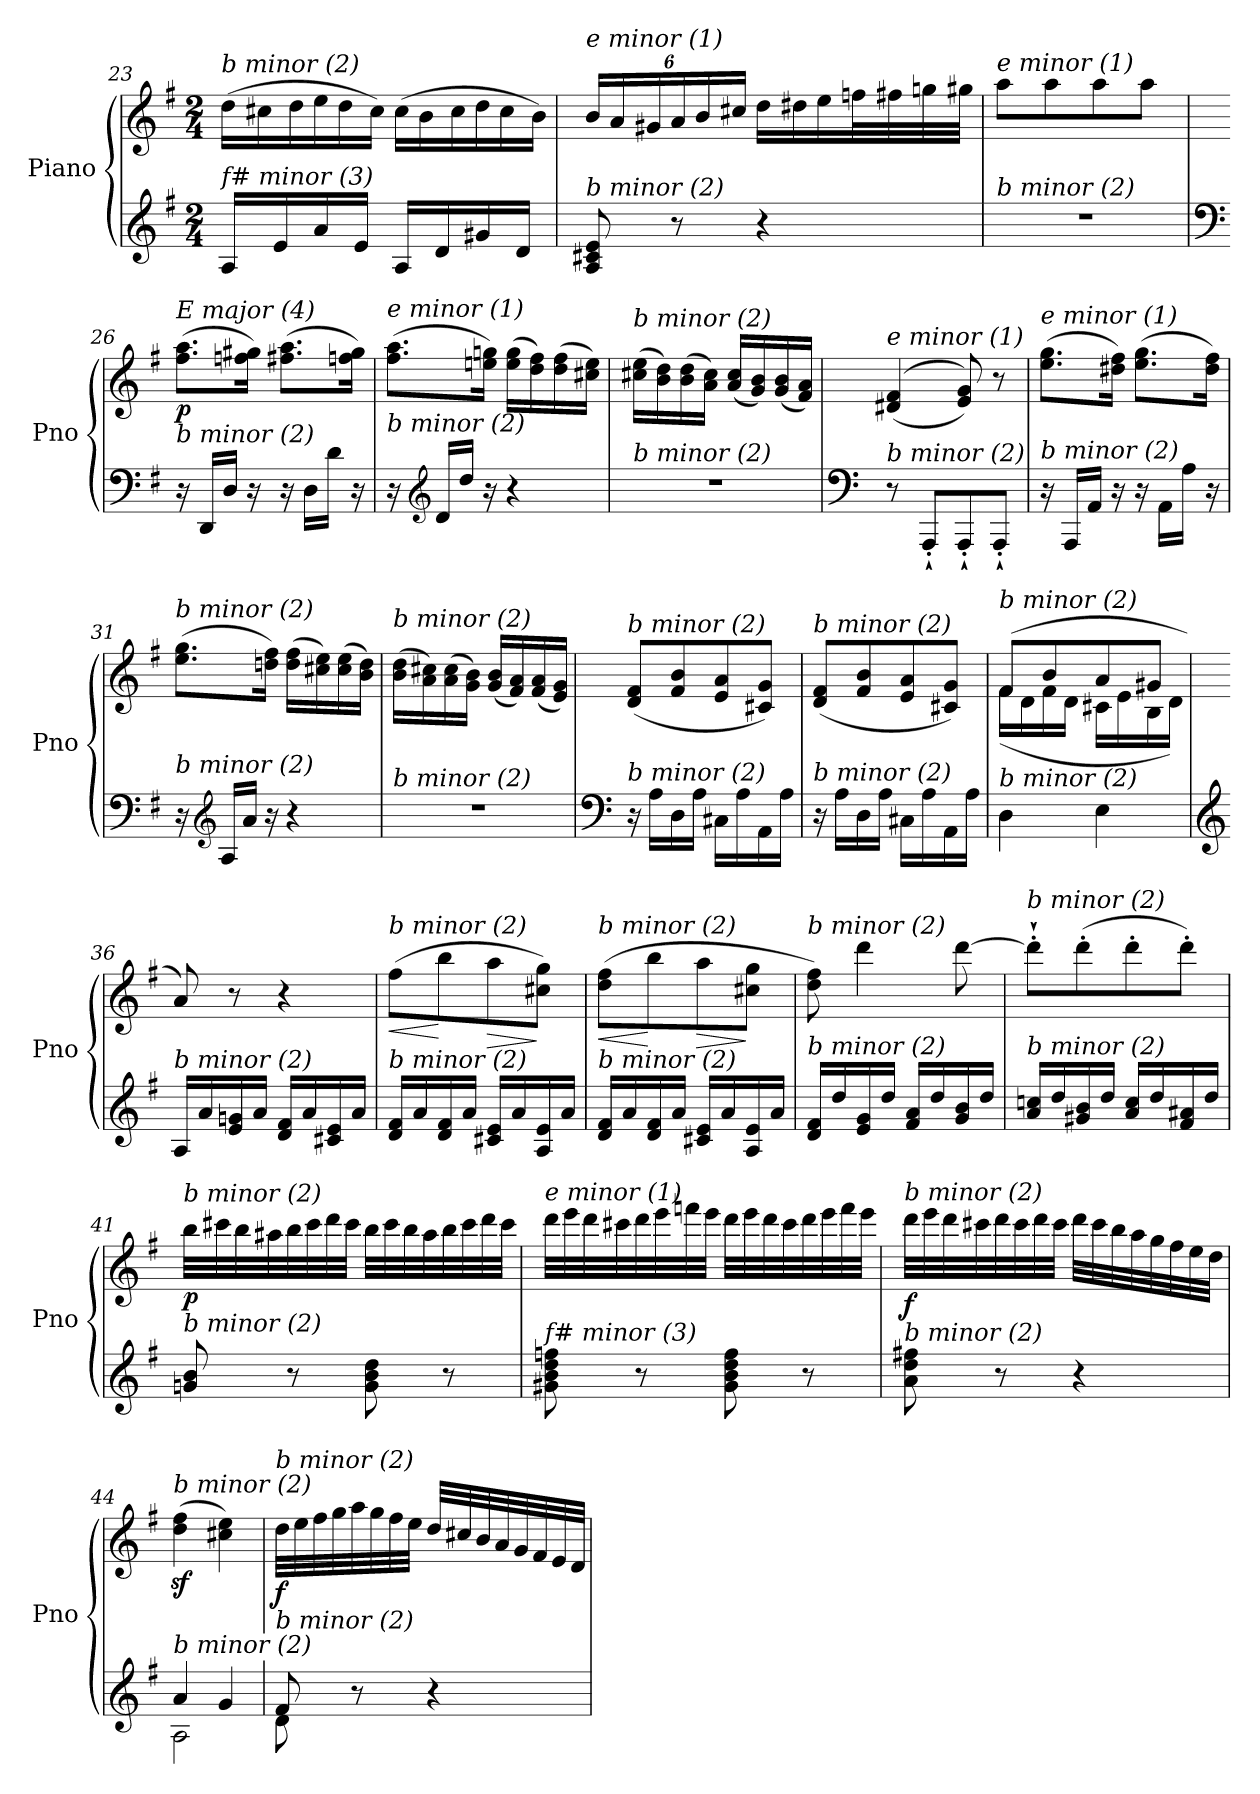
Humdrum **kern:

**kern	**kern	**dynam
*part1	*part1	*part1
*staff2	*staff1	*staff1/2
*I"Piano	*	*
*I'Pno	*	*
*clefG2	*clefG2	*
*k[f#]	*k[f#]	*
*M2/4	*M2/4	*
*	*Xtuplet	*
=23	=23	=23
!	!LO:TX:i:t=b minor (2)	!
!LO:TX:i:t=f# minor (3)	!	!
16A/LL	(24dd\LL	.
.	24cc#X\	.
16e/	.	.
.	24dd\	.
16a/	24ee\	.
.	24dd\	.
16e/JJ	.	.
.	24cc#\JJ)	.
16A/LL	(24cc#\LL	.
.	24b\	.
16d/	.	.
.	24cc#\	.
16g#X/	24dd\	.
.	24cc#\	.
16d/JJ	.	.
.	24b\JJ)	.
=24	=24	=24
*	*tuplet	*
*	*Xbrackettup	*
!	!LO:TX:i:t=e minor (1)	!
!LO:TX:i:t=b minor (2)	!	!
8A/ 8c#X/ 8e/	24b/LL	.
.	24a/	.
.	24g#X/	.
8r	24a/	.
.	24b/	.
.	24cc#X/JJ	.
*	*Xtuplet	*
4r	24dd\LL	.
.	24dd#X\	.
.	24ee\	.
.	32ffn\L	.
.	32ff#X\	.
.	32ggn\	.
.	32gg#X\JJJ	.
=25	=25	=25
!	!LO:TX:i:t=e minor (1)	!
!LO:TX:i:t=b minor (2)	!	!
2r	8aa\L	.
.	8aa\	.
.	8aa\	.
.	8aa\J	.
!!LO:LB:g=z
=26	=26	=26
*clefF4	*	*
!	!LO:TX:i:t=E major (4)	!
!LO:TX:i:t=b minor (2)	!	!
!	!	!LO:DY:b
16r	(8.ff#\ 8.aa\L	p
16DD/LL	.	.
16D/JJ	.	.
16r	16ffni\ 16gg#X\Jk)	.
16r	(8.ff#\ 8.aa\L	.
16D\LL	.	.
16d\JJ	.	.
16r	16ffni\ 16gg#\Jk)	.
=27	=27	=27
!	!LO:TX:i:t=e minor (1)	!
!LO:TX:i:t=b minor (2)	!	!
16r	(8.ff#\ 8.aa\L	.
*clefG2	*	*
16d/LL	.	.
16dd/JJ	.	.
16r	16een\ 16ggn\Jk)	.
4r	(16ee\ 16gg\LL	.
.	16dd\ 16ff#\)	.
.	(16dd\ 16ff#\	.
.	16cc#X\ 16ee\JJ)	.
=28	=28	=28
!	!LO:TX:i:t=b minor (2)	!
!LO:TX:i:t=b minor (2)	!	!
2r	(16cc#X\ 16ee\LL	.
.	16b\ 16dd\)	.
.	(16b\ 16dd\	.
.	16a\ 16cc#\JJ)	.
.	(16a/ 16cc#/LL	.
.	16g/ 16b/)	.
.	(16g/ 16b/	.
.	16f#/ 16a/JJ)	.
=29	=29	=29
*clefF4	*	*
!	!LO:TX:i:t=e minor (1)	!
!LO:TX:i:t=b minor (2)	!	!
8r	(>(4d#X/ 4f#/	.
8AAA`'/L	.	.
8AAA`'/	8e/ 8g/))	.
8AAA`'/J	8r	.
=30	=30	=30
!	!LO:TX:i:t=e minor (1)	!
!LO:TX:i:t=b minor (2)	!	!
16r	(8.ee\ 8.gg\L	.
16AAA/LL	.	.
16AA/JJ	.	.
16r	16dd#X\ 16ff#\Jk)	.
16r	(8.ee\ 8.gg\L	.
16AA\LL	.	.
16A\JJ	.	.
16r	16dd#\ 16ff#\Jk)	.
!!LO:LB:g=z
=31	=31	=31
!	!LO:TX:i:t=b minor (2)	!
!LO:TX:i:t=b minor (2)	!	!
16r	(8.ee\ 8.gg\L	.
*clefG2	*	*
16A/LL	.	.
16a/JJ	.	.
16r	16ddn\ 16ff#\Jk)	.
4r	(16dd\ 16ff#\LL	.
.	16cc#X\ 16ee\)	.
.	(16cc#\ 16ee\	.
.	16b\ 16dd\JJ)	.
!!LO:LB:g=z
=32	=32	=32
!	!LO:TX:i:t=b minor (2)	!
!LO:TX:i:t=b minor (2)	!	!
2r	(16b\ 16dd\LL	.
.	16a\ 16cc#X\)	.
.	(16a\ 16cc#\	.
.	16g\ 16b\JJ)	.
.	(16g/ 16b/LL	.
.	16f#/ 16a/)	.
.	(16f#/ 16a/	.
.	16e/ 16g/JJ)	.
=33	=33	=33
*clefF4	*	*
!	!LO:TX:i:t=b minor (2)	!
!LO:TX:i:t=b minor (2)	!	!
16r	(8d/ 8f#/L	.
16A\LL	.	.
16D\	8f#/ 8b/	.
16A\JJ	.	.
16C#X\LL	8e/ 8a/	.
16A\	.	.
16AA\	8c#X/ 8g/J)	.
16A\JJ	.	.
=34	=34	=34
!	!LO:TX:i:t=b minor (2)	!
!LO:TX:i:t=b minor (2)	!	!
16r	(8d/ 8f#/L	.
16A\LL	.	.
16D\	8f#/ 8b/	.
16A\JJ	.	.
16C#X\LL	8e/ 8a/	.
16A\	.	.
16AA\	8c#X/ 8g/J)	.
16A\JJ	.	.
=35	=35	=35
*	*^	*
!	!LO:TX:i:t=b minor (2)	!	!
!LO:TX:i:t=b minor (2)	!	!	!
4D\	(8f#/L	(16f#\LL	.
.	.	16d\	.
.	8b/	16f#\	.
.	.	16d\JJ	.
4E\	8a/	16c#X\LL	.
.	.	16e\	.
.	8g#X/J	16B\	.
.	.	16d\JJ)	.
*	*v	*v	*
=36	=36	=36
*clefG2	*	*
*	*^	*
!	!LO:TX:i:t=b minor (2)	!	!
!LO:TX:i:t=b minor (2)	!	!	!
*	*v	*v	*
16A/LL	8a/)	.
16a/	.	.
16e/ 16gn/	8r	.
16a/JJ	.	.
16d/ 16f#/LL	4r	.
16a/	.	.
16c#X/ 16e/	.	.
16a/JJ	.	.
!!LO:PB:g=z
=37	=37	=37
!	!LO:TX:i:t=b minor (2)	!
!LO:TX:i:t=b minor (2)	!	!
!	!	!LO:HP:b
16d/ 16f#/LL	(8ff#\L	<
16a/	.	.
16d/ 16f#/	8bb\	[
16a/JJ	.	.
!	!	!LO:HP:b
16c#X/ 16e/LL	8aa\	>
16a/	.	.
16A/ 16e/	8cc#X\ 8gg\J)	]
16a/JJ	.	.
=38	=38	=38
!	!LO:TX:i:t=b minor (2)	!
!LO:TX:i:t=b minor (2)	!	!
!	!	!LO:HP:b
16d/ 16f#/LL	(8dd\ 8ff#\L	<
16a/	.	.
16d/ 16f#/	8bb\	[
16a/JJ	.	.
!	!	!LO:HP:b
16c#X/ 16e/LL	8aa\	>
16a/	.	.
16A/ 16e/	8cc#X\ 8gg\J	]
16a/JJ	.	.
=39	=39	=39
!	!LO:TX:i:t=b minor (2)	!
!LO:TX:i:t=b minor (2)	!	!
!	!	!LO:DY:b
16d/ 16f#/LL	8dd\ 8ff#\)	other-dynamics
16dd/	.	.
16e/ 16g/	4ddd\	.
16dd/JJ	.	.
16f#/ 16a/LL	.	.
16dd/	.	.
16g/ 16b/	[8ddd\	.
16dd/JJ	.	.
=40	=40	=40
!	!LO:TX:i:t=b minor (2)	!
!LO:TX:i:t=b minor (2)	!	!
16a/ 16ccn/LL	8ddd`'\L]	.
16dd/	.	.
16g#X/ 16b/	(8ddd'\	.
16dd/JJ	.	.
16a/ 16cc/LL	8ddd'\	.
16dd/	.	.
16f#/ 16a#X/	8ddd'\J)	.
16dd/JJ	.	.
!!LO:LB:g=z
=41	=41	=41
!	!LO:TX:i:t=b minor (2)	!
!LO:TX:i:t=b minor (2)	!	!
!	!	!LO:DY:b
8gn/ 8b/	32bb\LLL	p
.	32ccc#X\	.
.	32bb\	.
.	32aa#X\	.
8r	32bb\	.
.	32ccc#\	.
.	32ddd\	.
.	32ccc#\JJJ	.
8g\ 8b\ 8dd\	32bb\LLL	.
.	32ccc#\	.
.	32bb\	.
.	32aa#\	.
8r	32bb\	.
.	32ccc#\	.
.	32ddd\	.
.	32ccc#\JJJ	.
=42	=42	=42
!	!LO:TX:i:t=e minor (1)	!
!LO:TX:i:t=f# minor (3)	!	!
8g#X\ 8b\ 8dd\ 8ffn\	32ddd\LLL	.
.	32eee\	.
.	32ddd\	.
.	32ccc#X\	.
!	!	!LO:DY:b
8r	32ddd\	other-dynamics
.	32eee\	.
.	32fffn\	.
.	32eee\JJJ	.
8g#\ 8b\ 8dd\ 8ff\	32ddd\LLL	.
.	32eee\	.
.	32ddd\	.
.	32ccc#\	.
8r	32ddd\	.
.	32eee\	.
.	32fff\	.
.	32eee\JJJ	.
!!LO:LB:g=z
=43	=43	=43
!	!LO:TX:i:t=b minor (2)	!
!LO:TX:i:t=b minor (2)	!	!
!	!	!LO:DY:b
8a\ 8dd\ 8ff#X\	32ddd\LLL	f
.	32eee\	.
.	32ddd\	.
.	32ccc#X\	.
8r	32ddd\	.
.	32ccc#\	.
.	32ddd\	.
.	32ccc#\JJJ	.
4r	32ddd\LLL	.
.	32ccc#\	.
.	32bb\	.
.	32aa\	.
.	32gg\	.
.	32ff#\	.
.	32ee\	.
.	32dd\JJJ	.
!!LO:LB:g=z
=44	=44	=44
*^	*	*
!	!	!LO:TX:i:t=b minor (2)	!
!LO:TX:i:t=b minor (2)	!	!	!
4a/	2A\	(4dd\z< 4ff#\z<	.
4g/	.	4cc#X\ 4ee\)	.
=45	=45	=45	=45
*	*	*^	*
!	!	!LO:TX:i:t=b minor (2)	!	!
!LO:TX:i:t=b minor (2)	!	!	!	!
!	!	!	!	!LO:DY:b
8f#/	8d\	32dd\LLL	8ryy	f
.	.	32ee\	.	.
.	.	32ff#\	.	.
.	.	32gg\	.	.
8r	4.ryy	32aa\	4.ryy	.
.	.	32gg\	.	.
.	.	32ff#\	.	.
.	.	32ee\JJJ	.	.
4r	.	32dd/LLL	.	.
.	.	32cc#X/	.	.
.	.	32b/	.	.
.	.	32a/	.	.
.	.	32g/	.	.
.	.	32f#/	.	.
.	.	32e/	.	.
.	.	32d/JJJ	.	.
*v	*v	*	*	*
*	*v	*v	*
=	=	=
*-	*-	*-
